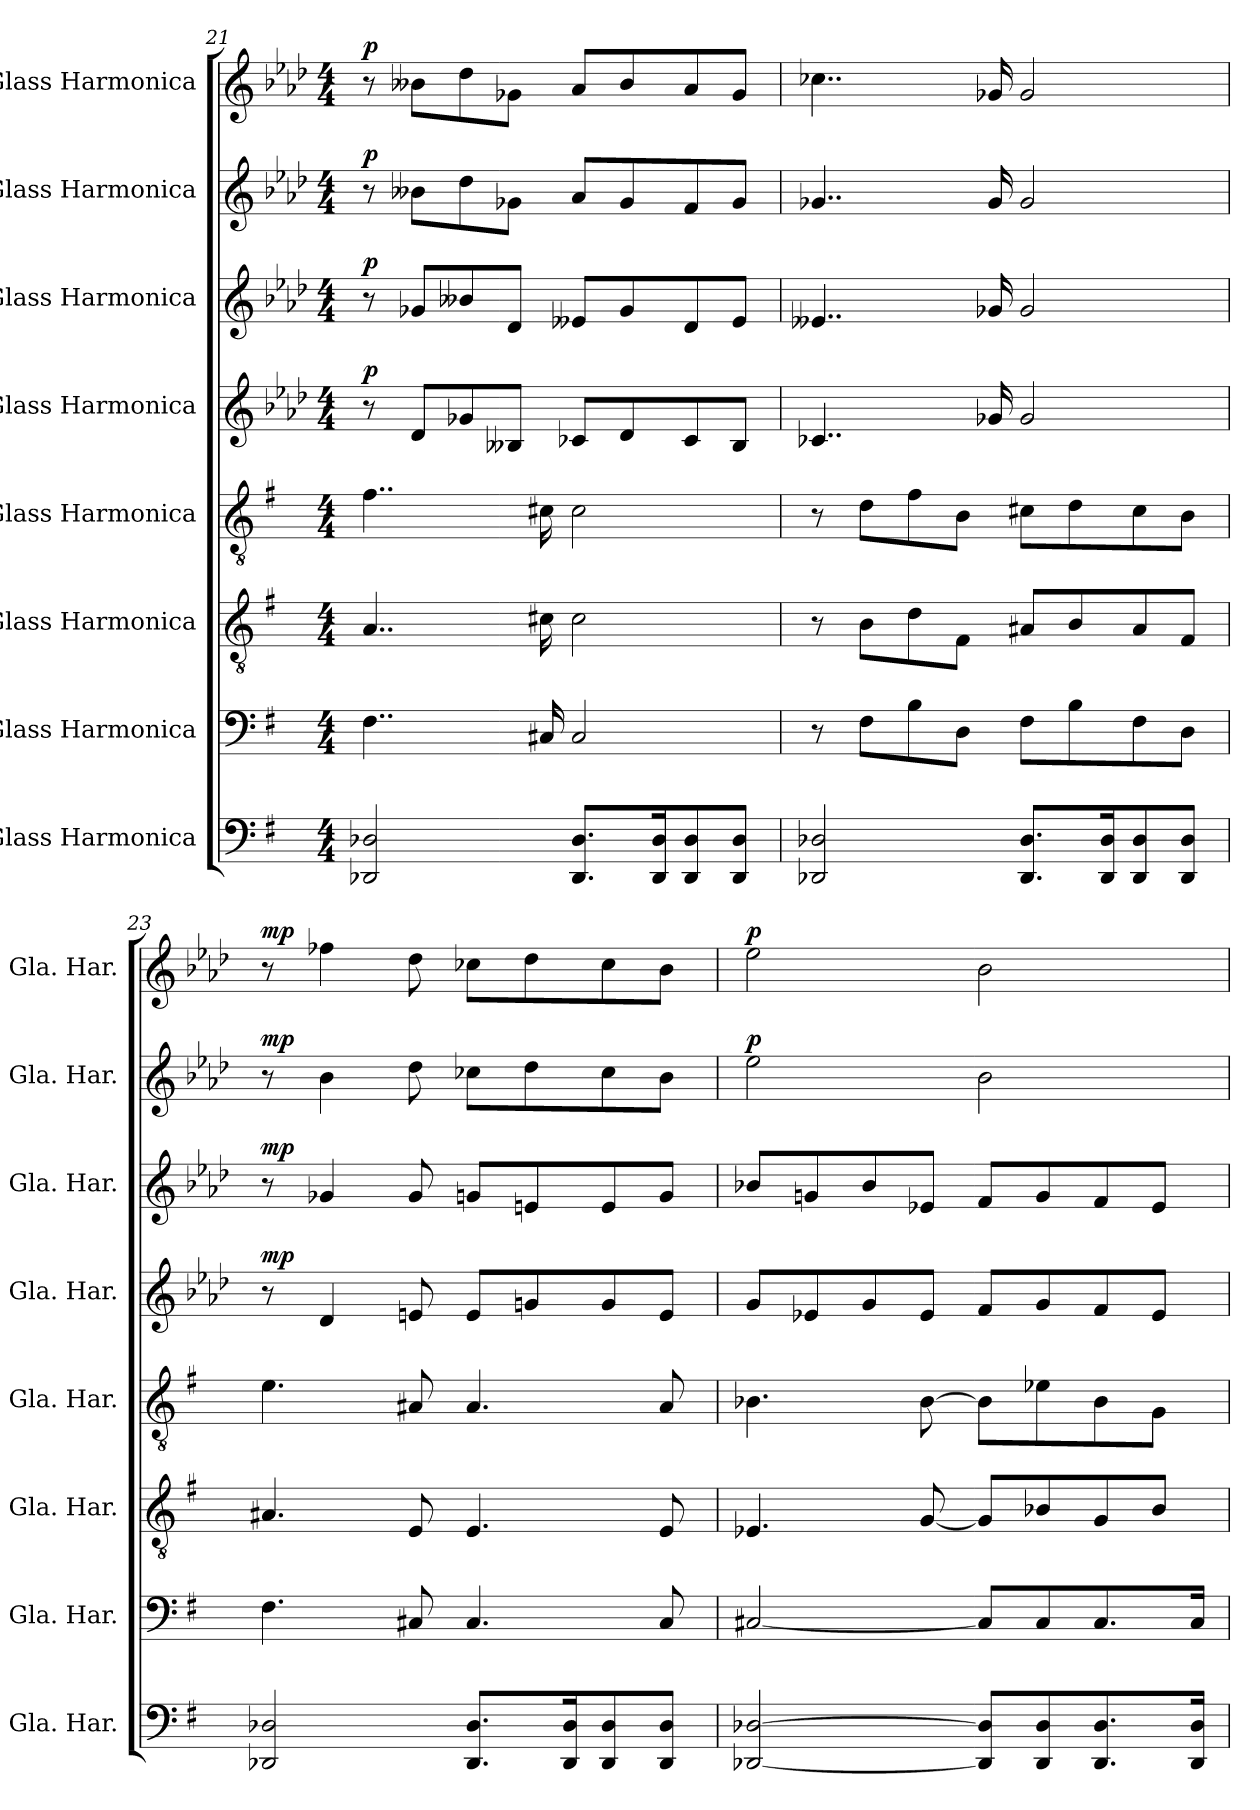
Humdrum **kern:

**kern	**kern	**kern	**kern	**kern	**dynam	**kern	**dynam	**kern	**dynam	**kern	**dynam
*part8	*part7	*part6	*part5	*part4	*part4	*part3	*part3	*part2	*part2	*part1	*part1
*staff8	*staff7	*staff6	*staff5	*staff4	*staff4	*staff3	*staff3	*staff2	*staff2	*staff1	*staff1
*I"Glass Harmonica	*I"Glass Harmonica	*I"Glass Harmonica	*I"Glass Harmonica	*I"Glass Harmonica	*	*I"Glass Harmonica	*	*I"Glass Harmonica	*	*I"Glass Harmonica	*
*I'Gla. Har.	*I'Gla. Har.	*I'Gla. Har.	*I'Gla. Har.	*I'Gla. Har.	*	*I'Gla. Har.	*	*I'Gla. Har.	*	*I'Gla. Har.	*
!!LO:PB:g=z
*clefF4	*clefF4	*clefGv2	*clefGv2	*clefG2	*	*clefG2	*	*clefG2	*	*clefG2	*
*k[f#]	*k[f#]	*k[f#]	*k[f#]	*k[b-e-a-d-]	*	*k[b-e-a-d-]	*	*k[b-e-a-d-]	*	*k[b-e-a-d-]	*
*G:	*G:	*G:	*G:	*A-:	*	*A-:	*	*A-:	*	*A-:	*
*M4/4	*M4/4	*M4/4	*M4/4	*M4/4	*	*M4/4	*	*M4/4	*	*M4/4	*
=21	=21	=21	=21	=21	=21	=21	=21	=21	=21	=21	=21
!	!	!	!	!	!LO:DY:a	!	!LO:DY:a	!	!LO:DY:a	!	!LO:DY:a
2DD-X/ 2D-X/	4..F#\	4..A/	4..f#\	8r	p	8r	p	8r	p	8r	p
.	.	.	.	8d-/L	.	8g-X/L	.	8b--X\L	.	8b--X\L	.
.	.	.	.	8g-X/	.	8b--X/	.	8dd-\	.	8dd-\	.
.	.	.	.	8B--X/J	.	8d-/J	.	8g-X\J	.	8g-X\J	.
.	16C#X/	16c#X\	16c#X\	.	.	.	.	.	.	.	.
8.DD-/ 8.D-/L	2C#/	2c#\	2c#\	8c-X/L	.	8e--X/L	.	8a-/L	.	8a-/L	.
.	.	.	.	8d-/	.	8g-/	.	8g-/	.	8b--/	.
16DD-/ 16D-/K	.	.	.	.	.	.	.	.	.	.	.
8DD-/ 8D-/	.	.	.	8c-/	.	8d-/	.	8f/	.	8a-/	.
8DD-/ 8D-/J	.	.	.	8B--/J	.	8e--/J	.	8g-/J	.	8g-/J	.
=22	=22	=22	=22	=22	=22	=22	=22	=22	=22	=22	=22
2DD-X/ 2D-X/	8r	8r	8r	4..c-X/	.	4..e--X/	.	4..g-X/	.	4..cc-X\	.
.	8F#\L	8B\L	8d\L	.	.	.	.	.	.	.	.
.	8B\	8d\	8f#\	.	.	.	.	.	.	.	.
.	8D\J	8F#\J	8B\J	.	.	.	.	.	.	.	.
.	.	.	.	16g-X/	.	16g-X/	.	16g-/	.	16g-X/	.
8.DD-/ 8.D-/L	8F#\L	8A#X/L	8c#X\L	2g-/	.	2g-/	.	2g-/	.	2g-/	.
.	8B\	8B/	8d\	.	.	.	.	.	.	.	.
16DD-/ 16D-/K	.	.	.	.	.	.	.	.	.	.	.
8DD-/ 8D-/	8F#\	8A#/	8c#\	.	.	.	.	.	.	.	.
8DD-/ 8D-/J	8D\J	8F#/J	8B\J	.	.	.	.	.	.	.	.
=23	=23	=23	=23	=23	=23	=23	=23	=23	=23	=23	=23
!	!	!	!	!	!LO:DY:a	!	!LO:DY:a	!	!LO:DY:a	!	!LO:DY:a
2DD-X/ 2D-X/	4.F#\	4.A#X/	4.e\	8r	mp	8r	mp	8r	mp	8r	mp
.	.	.	.	4d-/	.	4g-X/	.	4b-\	.	4ff-X\	.
.	8C#X/	8E/	8A#X/	8en/	.	8g-/	.	8dd-\	.	8dd-\	.
8.DD-/ 8.D-/L	4.C#/	4.E/	4.A#/	8e/L	.	8gn/L	.	8cc-X\L	.	8cc-X\L	.
.	.	.	.	8gn/	.	8en/	.	8dd-\	.	8dd-\	.
16DD-/ 16D-/K	.	.	.	.	.	.	.	.	.	.	.
8DD-/ 8D-/	.	.	.	8g/	.	8e/	.	8cc-\	.	8cc-\	.
8DD-/ 8D-/J	8C#/	8E/	8A#/	8e/J	.	8g/J	.	8b-\J	.	8b-\J	.
!!LO:PB:g=z
=24	=24	=24	=24	=24	=24	=24	=24	=24	=24	=24	=24
!	!	!	!	!	!	!	!	!	!LO:DY:a	!	!LO:DY:a
[2DD-X/ [2D-X/	[2C#X/	4.E-X/	4.B-X\	8g/L	.	8b-X/L	.	2ee-\	p	2ee-\	p
.	.	.	.	8e-X/	.	8gn/	.	.	.	.	.
.	.	.	.	8g/	.	8b-/	.	.	.	.	.
.	.	[8G/	[8B-\	8e-/J	.	8e-X/J	.	.	.	.	.
8DD-/] 8D-/]L	8C#/L]	8G/L]	8B-\L]	8f/L	.	8f/L	.	2b-\	.	2b-\	.
8DD-/ 8D-/	8C#/	8B-X/	8e-X\	8g/	.	8g/	.	.	.	.	.
8.DD-/ 8.D-/	8.C#/	8G/	8B-\	8f/	.	8f/	.	.	.	.	.
.	.	8B-/J	8G\J	8e-/J	.	8e-/J	.	.	.	.	.
16DD-/ 16D-/Jk	16C#/Jk	.	.	.	.	.	.	.	.	.	.
=	=	=	=	=	=	=	=	=	=	=	=
*-	*-	*-	*-	*-	*-	*-	*-	*-	*-	*-	*-
